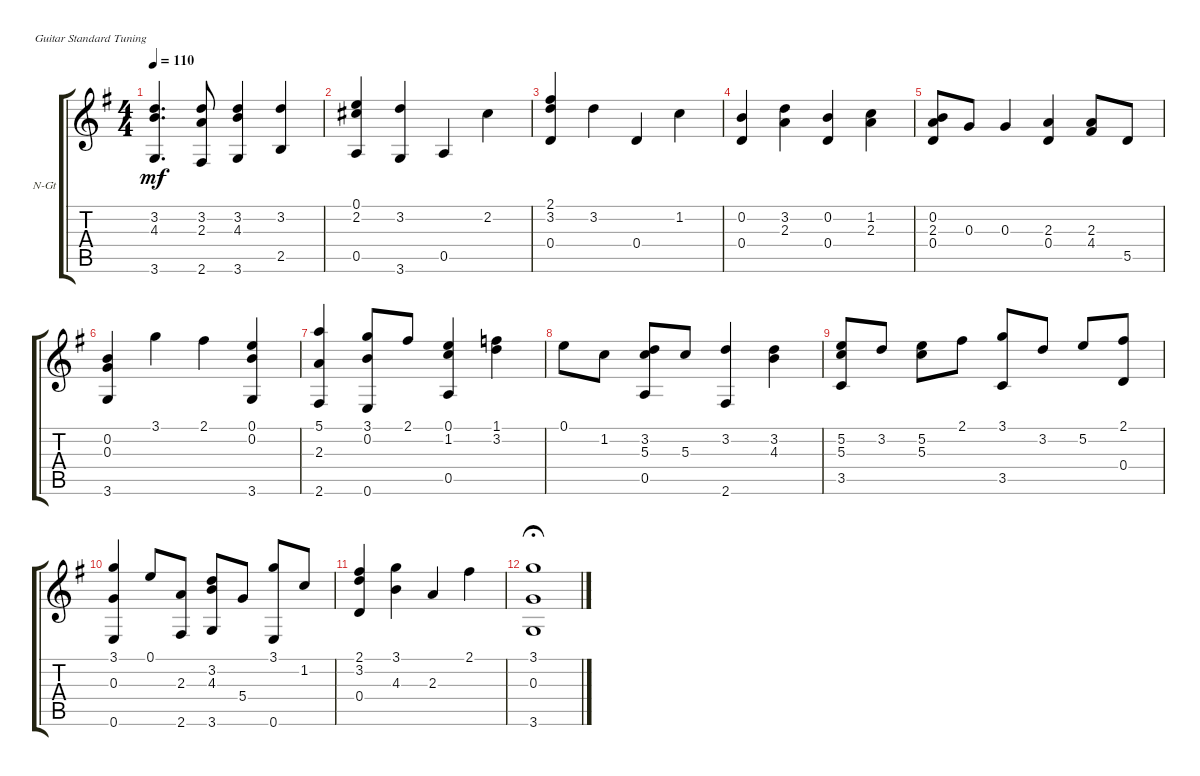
\defaultSystemsLayout 4
\bracketExtendMode groupsimilarinstruments
\firstSystemTrackNameOrientation horizontal
\otherSystemsTrackNameOrientation horizontal
\track ("Nylon Guitar" "N-Gt") {instrument acousticguitarnylon}
\staff {score tabs}
\tuning (E4 B3 G3 D3 A2 E2)
\ts (4 4)
\tempo 110
\clef g2
\ks g
(3.2 4.3 3.6).4{d dy mf} (2.6 2.3 3.2).8 (3.2 4.3 3.6).4 (2.5 3.2).4 |
(0.5 2.2 0.1).4 (3.2 3.6).4 0.5.4 2.2.4 |
(2.1 3.2 0.4).4 3.2.4 0.4.4 1.2.4 |
(0.2 0.4).4 (2.3 3.2).4 (0.4 0.2).4 (1.2 2.3).4 |
(0.2 2.3 0.4).8 0.3.8 0.3.4 (2.3 0.4).4 (2.3 4.4).8 5.5.8 |
(3.6 0.2 0.3).4 3.1.4 2.1.4 (0.1 0.2 3.6).4 |
(2.6 2.3 5.1).4 (3.1 0.2 0.6).8 2.1.8 (0.1 1.2 0.5).4 (1.1 3.2).4 |
0.1.8 1.2.8 (3.2 5.3 0.5).8 5.3.8 (3.2 2.6).4 (3.2 4.3).4 |
(5.2 3.5 5.3).8 3.2.8 (5.2 5.3).8 2.1.8 (3.1 3.5).8 3.2.8 5.2.8 (2.1 0.4).8 |
(3.1 0.3 0.6).4 0.1.8 (2.3 2.6).8 (3.6 3.2 4.3).8 5.4.8 (3.1 0.6).8 1.2.8 |
(2.1 3.2 0.4).4 (3.1 4.3).4 2.3.4 2.1.4 |
(3.1 0.3 3.6).1{fermata (medium 0.5)}
